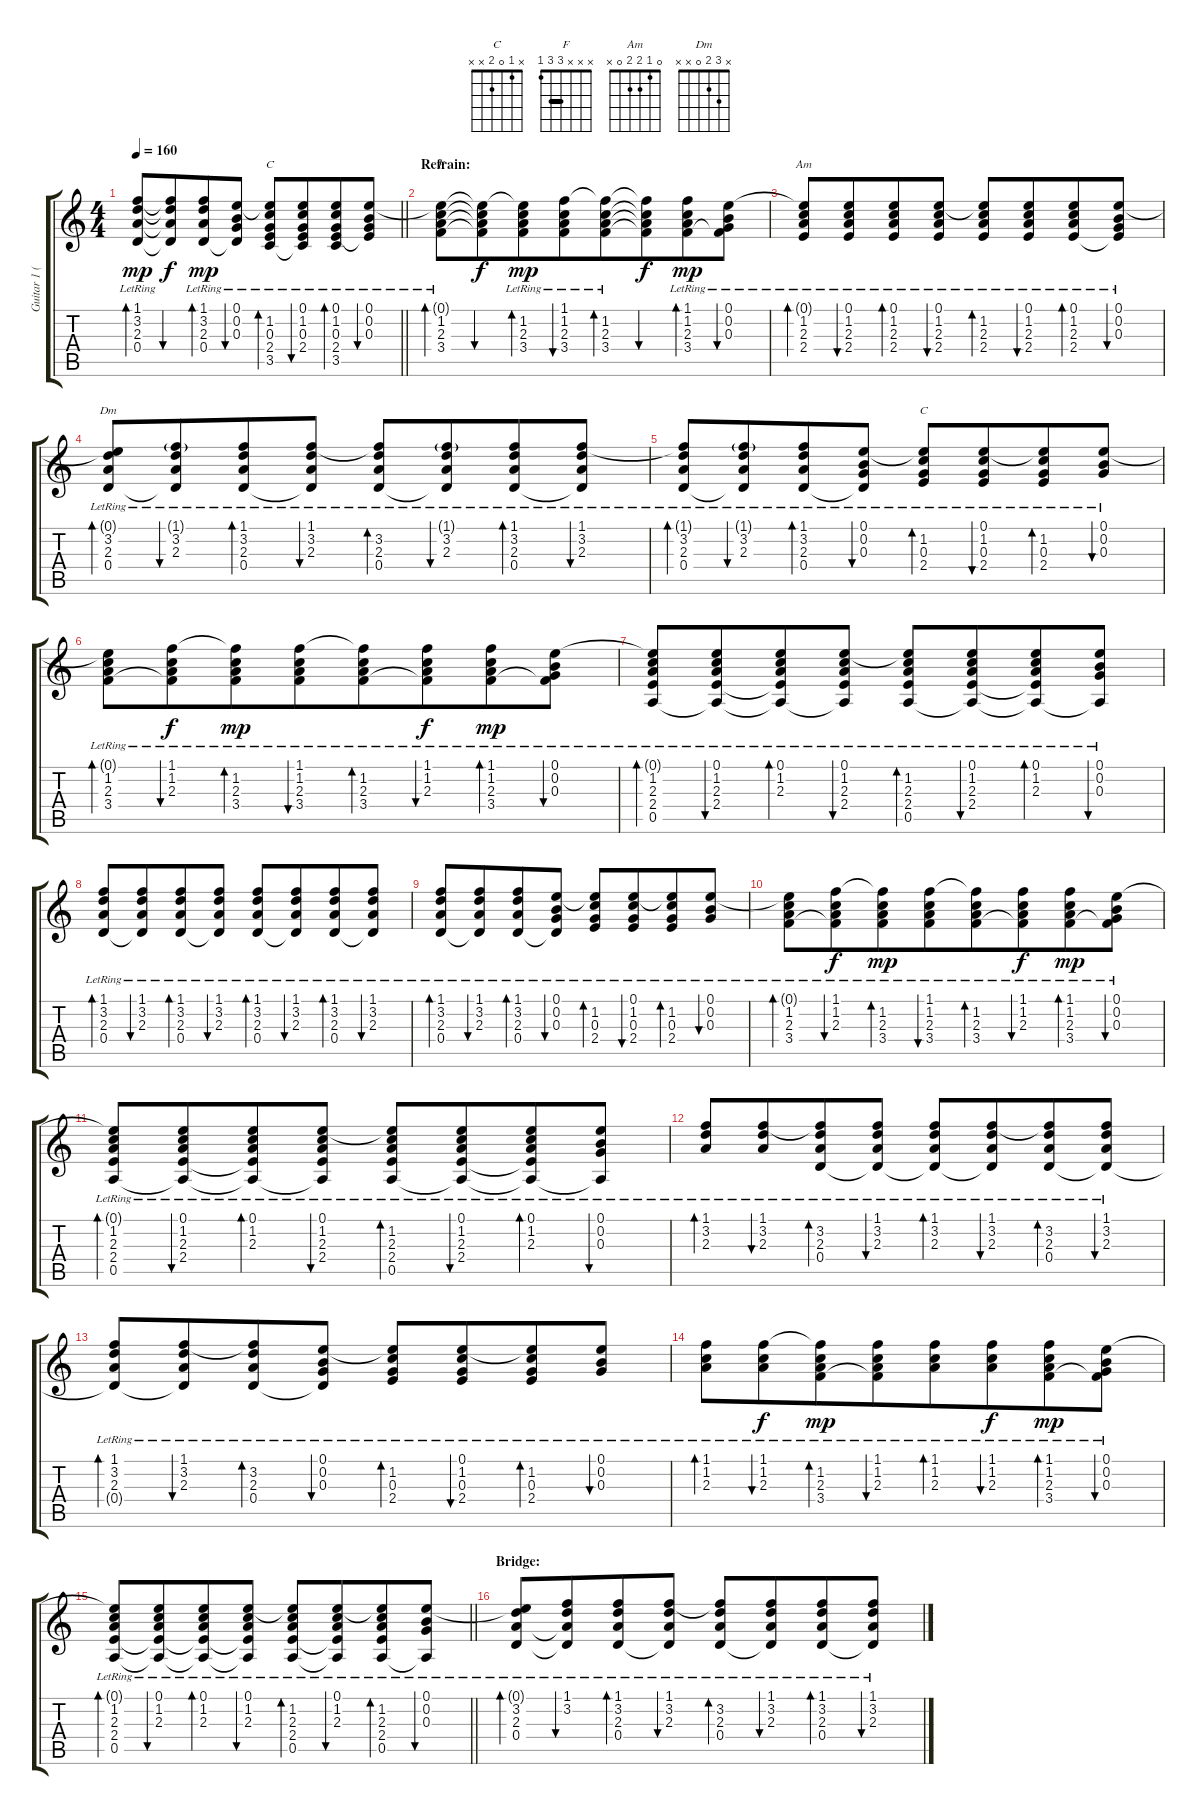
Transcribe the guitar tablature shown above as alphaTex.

\track ("Guitar 1 (Ruythm)" "Guitar 1 (") {instrument acousticguitarsteel}
\staff {score tabs}
\tuning (E4 B3 G3 D3 A2 E2) {hide}
\chord ("C" x 1 2 2 x x)
\chord ("F" x x x 3 3 1) {barre 3}
\chord ("Am" 0 1 2 2 0 x)
\chord ("Dm" x 3 2 0 x x)
\chord ("C" x 1 0 2 x x)
\ts (4 4)
\tempo 160
\clef g2
\barLineRight lightlight
\ks c
(1.1{t} 3.2{lr} 2.3{lr} 0.4{lr}).8{bd 60 dy mp} (1.1{t} 3.2{t} 2.3{t} 0.4{t}).8{bu 60 dy f beam merge} (1.1{lr} 3.2{lr} 2.3{lr} 0.4{lr}).8{bd 60 dy mp} (0.1{lr} 0.2{lr} 0.3{lr} 0.4{t}).8{bu 60} (0.1{t} 1.2{lr} 0.3{lr} 2.4{lr} 3.5).8{bd 60 ch "C"} (0.1{lr} 1.2{lr} 0.3{lr} 2.4 3.5{t}).8{bu 60 beam merge} (0.1 1.2{lr} 0.3{lr} 2.4{lr} 3.5).8{bd 60} (0.1{lr} 0.2{lr} 0.3{lr} 2.4{t}).8{bu 60} |
\section ("" "Refrain:")
(0.1{t} 1.2{lr} 2.3{lr} 3.4{lr}).8{bd 60 ch "F"} (0.1{t} 1.2{t} 2.3{t} 3.4{t}).8{bu 60 dy f beam merge} (0.1{t} 1.2{lr} 2.3{lr} 3.4{lr}).8{bd 60 dy mp} (1.1{lr} 1.2{lr} 2.3{lr} 3.4).8{bu 60 beam merge} (1.1{t} 1.2{lr} 2.3{lr} 3.4{lr}).8{bd 60} (1.1{t} 1.2{t} 2.3{t} 3.4{t}).8{bu 60 dy f beam merge} (1.1{lr} 1.2{lr} 2.3{lr} 3.4{lr}).8{bd 60 dy mp} (0.1{lr} 0.2{lr} 0.3{lr} 3.4{t}).8{bu 60} |
(0.1{t} 1.2{lr} 2.3{lr} 2.4{lr}).8{bd 60 ch "Am"} (0.1{lr} 1.2{lr} 2.3{lr} 2.4{lr}).8{bu 60 beam merge} (0.1{lr} 1.2{lr} 2.3{lr} 2.4{lr}).8{bd 60} (0.1{lr} 1.2{lr} 2.3{lr} 2.4).8{bu 60} (0.1{t} 1.2{lr} 2.3{lr} 2.4{lr}).8{bd 60} (0.1{lr} 1.2{lr} 2.3{lr} 2.4{lr}).8{bu 60 beam merge} (0.1{lr} 1.2{lr} 2.3{lr} 2.4{lr}).8{bd 60} (0.1{lr} 0.2{lr} 0.3{lr} 2.4{t}).8{bu 60} |
(0.1{t} 3.2{lr} 2.3{lr} 0.4{lr}).8{bd 60 ch "Dm"} (1.1{g} 3.2{lr} 2.3{lr} 0.4{t}).8{bu 60 beam merge} (1.1{lr} 3.2{lr} 2.3{lr} 0.4{lr}).8{bd 60} (1.1{lr} 3.2{lr} 2.3{lr} 0.4{t}).8{bu 60} (1.1{t} 3.2{lr} 2.3{lr} 0.4{lr}).8{bd 60} (1.1{g} 3.2{lr} 2.3{lr} 0.4{t}).8{bu 60 beam merge} (1.1{lr} 3.2{lr} 2.3{lr} 0.4{lr}).8{bd 60} (1.1{lr} 3.2{lr} 2.3{lr} 0.4{t}).8{bu 60} |
(1.1{t} 3.2{lr} 2.3{lr} 0.4{lr}).8{bd 60} (1.1{g} 3.2{lr} 2.3{lr} 0.4{t}).8{bu 60 beam merge} (1.1{lr} 3.2{lr} 2.3{lr} 0.4{lr}).8{bd 60} (0.1{lr} 0.2{lr} 0.3{lr} 0.4{t}).8{bu 60} (0.1{t} 1.2{lr} 0.3{lr} 2.4{lr}).8{bd 60 ch "C"} (0.1{lr} 1.2{lr} 0.3{lr} 2.4{lr}).8{bu 60 beam merge} (0.1{t} 1.2{lr} 0.3{lr} 2.4{lr}).8{bd 60} (0.1{lr} 0.2{lr} 0.3{lr}).8{bu 60} |
(0.1{t} 1.2{lr} 2.3{lr} 3.4{lr}).8{bd 60} (1.1{lr} 1.2{lr} 2.3{lr} 3.4{t}).8{bu 60 dy f beam merge} (1.1{t} 1.2{lr} 2.3{lr} 3.4{lr}).8{bd 60 dy mp} (1.1{lr} 1.2{lr} 2.3{lr} 3.4).8{bu 60 beam merge} (1.1{t} 1.2{lr} 2.3{lr} 3.4{lr}).8{bd 60} (1.1{lr} 1.2{lr} 2.3{lr} 3.4{t}).8{bu 60 dy f beam merge} (1.1{lr} 1.2{lr} 2.3{lr} 3.4{lr}).8{bd 60 dy mp} (0.1{lr} 0.2{lr} 0.3{lr} 3.4{t}).8{bu 60} |
(0.1{t} 1.2{lr} 2.3{lr} 2.4{lr} 0.5).8{bd 60} (0.1{lr} 1.2{lr} 2.3{lr} 2.4{lr} 0.5{t}).8{bu 60 beam merge} (0.1{lr} 1.2{lr} 2.3{lr} 2.4{t} 0.5{t}).8{bd 60} (0.1{lr} 1.2{lr} 2.3{lr} 2.4 0.5{t}).8{bu 60} (0.1{t} 1.2{lr} 2.3{lr} 2.4{lr} 0.5).8{bd 60} (0.1{lr} 1.2{lr} 2.3{lr} 2.4{lr} 0.5{t}).8{bu 60 beam merge} (0.1{lr} 1.2{lr} 2.3{lr} 2.4{t} 0.5{t}).8{bd 60} (0.1{lr} 0.2{lr} 0.3{lr} 0.5{t}).8{bu 60} |
(1.1 3.2{lr} 2.3{lr} 0.4{lr}).8{bd 60} (1.1 3.2{lr} 2.3{lr} 0.4{t}).8{bu 60 beam merge} (1.1{lr} 3.2{lr} 2.3{lr} 0.4{lr}).8{bd 60} (1.1{lr} 3.2{lr} 2.3{lr} 0.4{t}).8{bu 60} (1.1 3.2{lr} 2.3{lr} 0.4{lr}).8{bd 60} (1.1 3.2{lr} 2.3{lr} 0.4{t}).8{bu 60 beam merge} (1.1{lr} 3.2{lr} 2.3{lr} 0.4{lr}).8{bd 60} (1.1{lr} 3.2{lr} 2.3{lr} 0.4{t}).8{bu 60} |
(1.1 3.2{lr} 2.3{lr} 0.4{lr}).8{bd 60} (1.1 3.2{lr} 2.3{lr} 0.4{t}).8{bu 60 beam merge} (1.1{lr} 3.2{lr} 2.3{lr} 0.4{lr}).8{bd 60} (0.1{lr} 0.2{lr} 0.3{lr} 0.4{t}).8{bu 60} (0.1{t} 1.2{lr} 0.3{lr} 2.4{lr}).8{bd 60} (0.1{lr} 1.2{lr} 0.3{lr} 2.4{lr}).8{bu 60 beam merge} (0.1{t} 1.2{lr} 0.3{lr} 2.4{lr}).8{bd 60} (0.1{lr} 0.2{lr} 0.3{lr}).8{bu 60} |
(0.1{t} 1.2{lr} 2.3{lr} 3.4{lr}).8{bd 60} (1.1{lr} 1.2{lr} 2.3{lr} 3.4{t}).8{bu 60 dy f beam merge} (1.1{t} 1.2{lr} 2.3{lr} 3.4{lr}).8{bd 60 dy mp} (1.1{lr} 1.2{lr} 2.3{lr} 3.4).8{bu 60 beam merge} (1.1{t} 1.2{lr} 2.3{lr} 3.4{lr}).8{bd 60} (1.1{lr} 1.2{lr} 2.3{lr} 3.4{t}).8{bu 60 dy f beam merge} (1.1{lr} 1.2{lr} 2.3{lr} 3.4{lr}).8{bd 60 dy mp} (0.1{lr} 0.2{lr} 0.3{lr} 3.4{t}).8{bu 60} |
(0.1{t} 1.2{lr} 2.3{lr} 2.4{lr} 0.5).8{bd 60} (0.1{lr} 1.2{lr} 2.3{lr} 2.4{lr} 0.5{t}).8{bu 60 beam merge} (0.1{lr} 1.2{lr} 2.3{lr} 2.4{t} 0.5{t}).8{bd 60} (0.1{lr} 1.2{lr} 2.3{lr} 2.4 0.5{t}).8{bu 60} (0.1{t} 1.2{lr} 2.3{lr} 2.4{lr} 0.5).8{bd 60} (0.1{lr} 1.2{lr} 2.3{lr} 2.4{lr} 0.5{t}).8{bu 60 beam merge} (0.1{lr} 1.2{lr} 2.3{lr} 2.4{t} 0.5{t}).8{bd 60} (0.1{lr} 0.2{lr} 0.3{lr} 0.5{t}).8{bu 60} |
(1.1 3.2{lr} 2.3{lr}).8{bd 60} (1.1 3.2{lr} 2.3{lr}).8{bu 60 beam merge} (1.1{t} 3.2{lr} 2.3{lr} 0.4{lr}).8{bd 60} (1.1{lr} 3.2{lr} 2.3{lr} 0.4{t}).8{bu 60} (1.1 3.2{lr} 2.3{lr} 0.4{t}).8{bd 60} (1.1 3.2{lr} 2.3{lr} 0.4{t}).8{bu 60 beam merge} (1.1{t} 3.2{lr} 2.3{lr} 0.4{lr}).8{bd 60} (1.1{lr} 3.2{lr} 2.3{lr} 0.4{t}).8{bu 60} |
(1.1 3.2{lr} 2.3{lr} 0.4{t}).8{bd 60} (1.1 3.2{lr} 2.3{lr} 0.4{t}).8{bu 60 beam merge} (1.1{t} 3.2{lr} 2.3{lr} 0.4{lr}).8{bd 60} (0.1{lr} 0.2{lr} 0.3{lr} 0.4{t}).8{bu 60} (0.1{t} 1.2{lr} 0.3{lr} 2.4{lr}).8{bd 60} (0.1{lr} 1.2{lr} 0.3{lr} 2.4{lr}).8{bu 60 beam merge} (0.1{t} 1.2{lr} 0.3{lr} 2.4{lr}).8{bd 60} (0.1{lr} 0.2{lr} 0.3{lr}).8{bu 60} |
(1.1 1.2{lr} 2.3{lr}).8{bd 60} (1.1{lr} 1.2{lr} 2.3{lr}).8{bu 60 dy f beam merge} (1.1{t} 1.2{lr} 2.3{lr} 3.4{lr}).8{bd 60 dy mp} (1.1{lr} 1.2{lr} 2.3{lr} 3.4{t}).8{bu 60 beam merge} (1.1 1.2{lr} 2.3{lr}).8{bd 60} (1.1{lr} 1.2{lr} 2.3{lr}).8{bu 60 dy f beam merge} (1.1{lr} 1.2{lr} 2.3{lr} 3.4{lr}).8{bd 60 dy mp} (0.1{lr} 0.2{lr} 0.3{lr} 3.4{t}).8{bu 60} |
\barLineRight lightlight
(0.1{t} 1.2{lr} 2.3{lr} 2.4{lr} 0.5).8{bd 60} (0.1{lr} 1.2{lr} 2.3{lr} 2.4{t} 0.5{t}).8{bu 60 beam merge} (0.1{lr} 1.2{lr} 2.3{lr} 2.4{t} 0.5{t}).8{bd 60} (0.1{lr} 1.2{lr} 2.3{lr} 2.4{t} 0.5{t}).8{bu 60} (0.1{t} 1.2{lr} 2.3{lr} 2.4{lr} 0.5).8{bd 60} (0.1{lr} 1.2{lr} 2.3{lr} 2.4{t} 0.5{t}).8{bu 60 beam merge} (0.1{t} 1.2{lr} 2.3{lr} 2.4 0.5).8{bd 60} (0.1 0.2{lr} 0.3{lr} 0.5{t}).8{bu 60} |
\section ("" "Bridge:")
(0.1{t} 3.2{lr} 2.3{lr} 0.4{lr}).8{bd 60} (1.1{lr} 3.2{lr} 2.3{t} 0.4{t}).8{bu 60 beam merge} (1.1{lr} 3.2{lr} 2.3{lr} 0.4{lr}).8{bd 60} (1.1{lr} 3.2{lr} 2.3{lr} 0.4{t}).8{bu 60} (1.1{t} 3.2{lr} 2.3{lr} 0.4{lr}).8{bd 60} (1.1{lr} 3.2{lr} 2.3{lr} 0.4{t}).8{bu 60 beam merge} (1.1{lr} 3.2{lr} 2.3{lr} 0.4{lr}).8{bd 60} (1.1{lr} 3.2{lr} 2.3{lr} 0.4{t}).8{bu 60}
